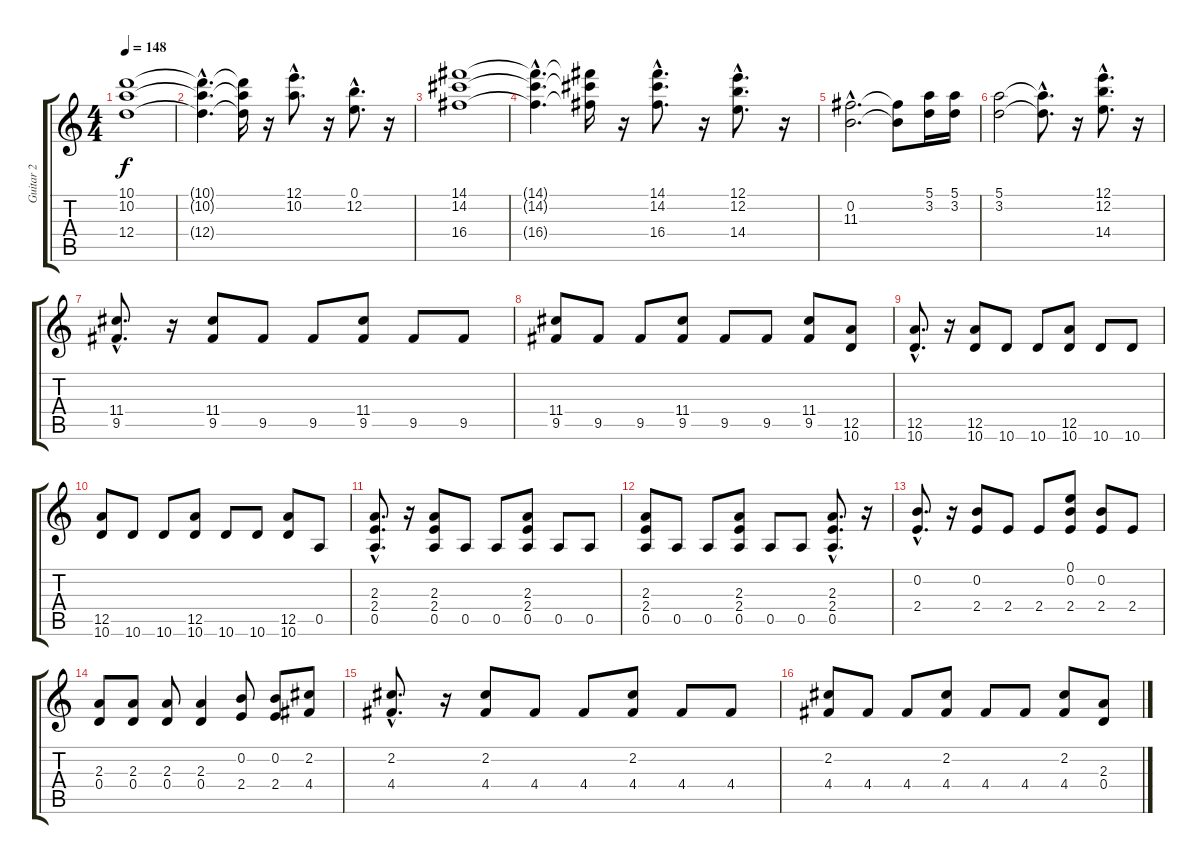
\track ("Guitar 2" "Guitar 2") {instrument overdrivenguitar}
\staff {score tabs}
\tuning (E4 B3 G3 D3 A2 E2) {hide}
\ts (4 4)
\tempo 148
\clef g2
\ks c
(10.1 10.2 12.4).1{dy f} |
(10.1{hac t} 10.2{hac t} 12.4{hac t}).4{d} (10.1{t} 10.2{t} 12.4{t}).16 r.16 (12.1{hac} 10.2{hac}).8{d} r.16 (0.1{hac} 12.2{hac}).8{d} r.16 |
(14.1 14.2 16.4).1 |
(14.1{hac t} 14.2{hac t} 16.4{hac t}).4{d} (14.1{t} 14.2{t} 16.4{t}).16 r.16 (14.1{hac} 14.2{hac} 16.4{hac}).8{d} r.16 (12.1{hac} 12.2{hac} 14.4{hac}).8{d} r.16 |
(0.2{hac} 11.3{hac}).2{d} (0.2{t} 11.3{t}).8 (5.1 3.2).16 (5.1 3.2).16 |
(5.1 3.2).2 (5.1{hac t} 3.2{hac t}).8{d} r.16 (12.1{hac} 12.2{hac} 14.4{hac}).8{d} r.16 |
(11.4{hac} 9.5{hac}).8{d} r.16 (11.4 9.5).8 9.5.8 9.5.8 (11.4 9.5).8 9.5.8 9.5.8 |
(11.4 9.5).8 9.5.8 9.5.8 (11.4 9.5).8 9.5.8 9.5.8 (11.4 9.5).8 (12.5 10.6).8 |
(12.5{hac} 10.6{hac}).8{d} r.16 (12.5 10.6).8 10.6.8 10.6.8 (12.5 10.6).8 10.6.8 10.6.8 |
(12.5 10.6).8 10.6.8 10.6.8 (12.5 10.6).8 10.6.8 10.6.8 (12.5 10.6).8 0.5.8 |
(2.3{hac} 2.4{hac} 0.5{hac}).8{d} r.16 (2.3 2.4 0.5).8 0.5.8 0.5.8 (2.3 2.4 0.5).8 0.5.8 0.5.8 |
(2.3 2.4 0.5).8 0.5.8 0.5.8 (2.3 2.4 0.5).8 0.5.8 0.5.8 (2.3{hac} 2.4{hac} 0.5{hac}).8{d} r.16 |
(0.2{hac} 2.4{hac}).8{d} r.16 (0.2 2.4).8 2.4.8 2.4.8 (0.1 0.2 2.4).8 (0.2 2.4).8 2.4.8 |
(2.3 0.4).8 (2.3 0.4).8 (2.3 0.4).8 (2.3 0.4).4 (0.2 2.4).8 (0.2 2.4).8 (2.2 4.4).8 |
(2.2{hac} 4.4{hac}).8{d} r.16 (2.2 4.4).8 4.4.8 4.4.8 (2.2 4.4).8 4.4.8 4.4.8 |
(2.2 4.4).8 4.4.8 4.4.8 (2.2 4.4).8 4.4.8 4.4.8 (2.2 4.4).8 (2.3 0.4).8
